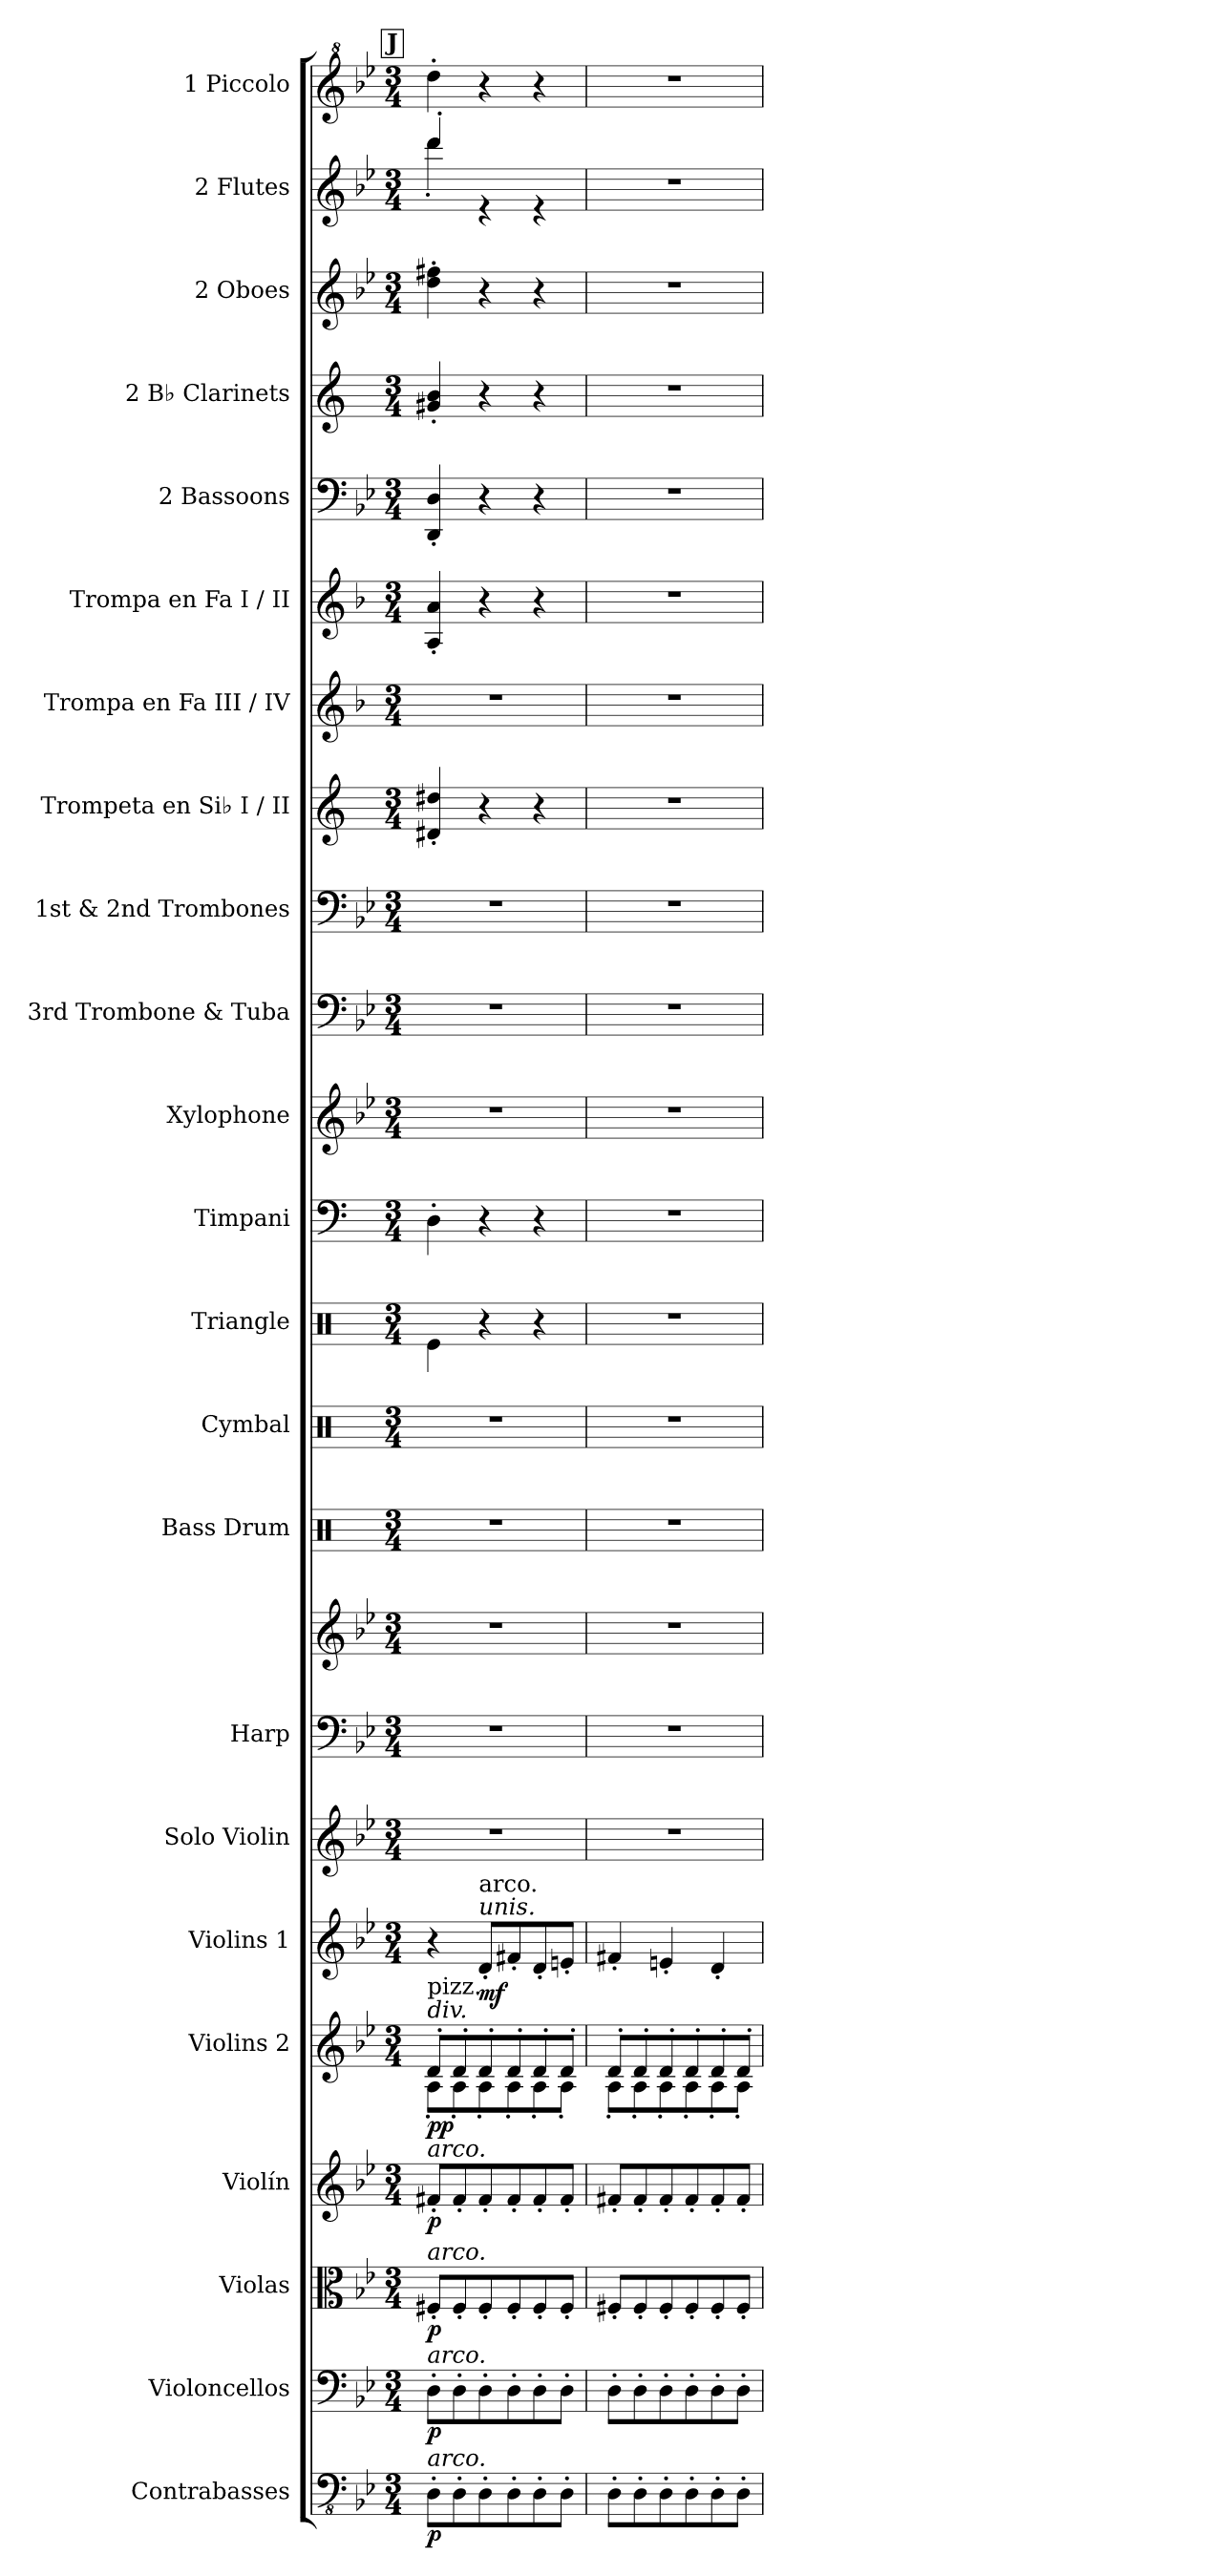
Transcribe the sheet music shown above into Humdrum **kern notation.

**kern	**dynam	**kern	**dynam	**kern	**dynam	**kern	**dynam	**kern	**dynam	**kern	**dynam	**kern	**kern	**kern	**kern	**kern	**kern	**kern	**kern	**kern	**kern	**kern	**kern	**kern	**kern	**kern	**kern	**kern	**kern
*part23	*part23	*part22	*part22	*part21	*part21	*part20	*part20	*part19	*part19	*part18	*part18	*part17	*part16	*part16	*part15	*part14	*part13	*part12	*part11	*part10	*part9	*part8	*part7	*part6	*part5	*part4	*part3	*part2	*part1
*staff24	*staff24	*staff23	*staff23	*staff22	*staff22	*staff21	*staff21	*staff20	*staff20	*staff19	*staff19	*staff18	*staff17	*staff16	*staff15	*staff14	*staff13	*staff12	*staff11	*staff10	*staff9	*staff8	*staff7	*staff6	*staff5	*staff4	*staff3	*staff2	*staff1
*I"Contrabasses	*	*I"Violoncellos	*	*I"Violas	*	*I"Violín	*	*I"Violins 2	*	*I"Violins 1	*	*I"Solo Violin	*I"Harp	*	*I"Bass Drum	*I"Cymbal	*I"Triangle	*I"Timpani	*I"Xylophone	*I"3rd Trombone     &amp; Tuba	*I"1st &amp; 2nd Trombones	*I"Trompeta en Si♭  I / II	*I"Trompa en Fa   III / IV	*I"Trompa en Fa I / II	*I"2 Bassoons	*I"2 B♭ Clarinets	*I"2 Oboes	*I"2 Flutes	*I"1 Piccolo
*I'Cbs.	*	*I'Vlcs.	*	*I'Vlas.	*	*I'Vln.	*	*I'Vlns. 2	*	*I'Vlns. 1	*	*I'S. Vln.	*I'Hrp.	*	*I'B. Dr.	*I'Cym.	*I'Trgl.	*I'Timp.	*I'Xyl.	*I'3rd Trb. &amp; Tba.	*I'1st &amp; 2nd    Trbs.	*I'Tpt. Si♭  I / II	*I'Trmp. Fa   III / IV	*I'Trmp. Fa I / II	*I'2 Bsns.	*I'2 B♭ Cls.	*I'2 Obs.	*I'2 Fls.	*I'1 Picc.
*clefFv4	*	*clefF4	*	*clefC3	*	*clefG2	*	*clefG2	*	*clefG2	*	*clefG2	*clefF4	*clefG2	*clefX	*clefX	*clefX	*clefF4	*clefG2	*clefF4	*clefF4	*clefG2	*clefG2	*clefG2	*clefF4	*clefG2	*clefG2	*clefG2	*clefG^2
*	*	*	*	*	*	*	*	*	*	*	*	*	*	*	*	*	*	*	*ITrd-7c-12	*	*	*ITrd1c2	*ITrd4c7	*ITrd4c7	*	*ITrd1c2	*	*	*ITrd-7c-12
*k[b-e-]	*	*k[b-e-]	*	*k[b-e-]	*	*k[b-e-]	*	*k[b-e-]	*	*k[b-e-]	*	*k[b-e-]	*k[b-e-]	*k[b-e-]	*k[]	*k[]	*k[]	*k[]	*k[b-e-]	*k[b-e-]	*k[b-e-]	*k[b-e-]	*k[b-e-]	*k[b-e-]	*k[b-e-]	*k[b-e-]	*k[b-e-]	*k[b-e-]	*k[b-e-]
*M3/4	*	*M3/4	*	*M3/4	*	*M3/4	*	*M3/4	*	*M3/4	*	*M3/4	*M3/4	*M3/4	*M3/4	*M3/4	*M3/4	*M3/4	*M3/4	*M3/4	*M3/4	*M3/4	*M3/4	*M3/4	*M3/4	*M3/4	*M3/4	*M3/4	*M3/4
!!LO:REH:place=s1:a:B:fs=14:t=J
=289	=289	=289	=289	=289	=289	=289	=289	=289	=289	=289	=289	=289	=289	=289	=289	=289	=289	=289	=289	=289	=289	=289	=289	=289	=289	=289	=289	=289	=289
*	*	*	*	*	*	*	*	*^	*	*	*	*	*	*	*	*	*	*	*	*	*	*	*	*	*	*	*	*^	*
!	!	!	!	!	!	!	!	!LO:TX:a:i:t=div.	!	!	!	!	!	!	!	!	!	!	!	!	!	!	!	!	!	!	!	!	!	!	!
!	!	!	!	!	!	!	!	!LO:TX:a:t=pizz.	!	!	!	!	!	!	!	!	!	!	!	!	!	!	!	!	!	!	!	!	!	!	!
!	!	!	!	!	!	!LO:TX:a:i:t=arco.	!	!	!	!	!	!	!	!	!	!	!	!	!	!	!	!	!	!	!	!	!	!	!	!	!
!	!	!	!	!LO:TX:a:i:t=arco.	!	!	!	!	!	!	!	!	!	!	!	!	!	!	!	!	!	!	!	!	!	!	!	!	!	!	!
!	!	!LO:TX:a:i:t=arco.	!	!	!	!	!	!	!	!	!	!	!	!	!	!	!	!	!	!	!	!	!	!	!	!	!	!	!	!	!
!LO:TX:a:i:t=arco.	!	!	!	!	!	!	!	!	!	!	!	!	!	!	!	!	!	!	!	!	!	!	!	!	!	!	!	!	!	!	!
!	!LO:DY:b	!	!LO:DY:b	!	!LO:DY:b	!	!LO:DY:b	!	!	!LO:DY:b	!	!	!	!	!	!	!	!	!	!	!	!	!	!	!	!	!	!	!	!	!
!	!	!	!	!	!	!	!	!	!	!LO:DY:n=1:b	!	!	!	!	!	!	!	!	!	!	!	!	!	!	!	!	!	!	!	!	!
8DD'\L	p	8D'\L	p	8F#X'/L	p	8f#X'/L	p	8d'/L	8A'\L	p p	4r	.	2.r	2.r	2.r	2.r	2.r	4Re\	4D'\	2.r	2.r	2.r	4c#X/' 4cc#X/'	2.r	4D/' 4d/'	4DD/' 4D/'	4f#X/' 4a/'	4dd\' 4ff#X\'	4ddd'/	4ddd'\	4dddd'\
8DD'\	.	8D'\	.	8F#'/	.	8f#'/	.	8d'/	8A'\	.	.	.	.	.	.	.	.	.	.	.	.	.	.	.	.	.	.	.	.	.	.
!	!	!	!	!	!	!	!	!	!	!	!LO:TX:a:i:t=unis.	!	!	!	!	!	!	!	!	!	!	!	!	!	!	!	!	!	!	!	!
!	!	!	!	!	!	!	!	!	!	!	!LO:TX:a:t=arco.	!	!	!	!	!	!	!	!	!	!	!	!	!	!	!	!	!	!	!	!
!	!	!	!	!	!	!	!	!	!	!	!	!LO:DY:b	!	!	!	!	!	!	!	!	!	!	!	!	!	!	!	!	!	!	!
8DD'\	.	8D'\	.	8F#'/	.	8f#'/	.	8d'/	8A'\	.	8d'/L	mf	.	.	.	.	.	4r	4r	.	.	.	4r	.	4r	4r	4r	4r	4re	2ryy	4r
8DD'\	.	8D'\	.	8F#'/	.	8f#'/	.	8d'/	8A'\	.	8f#X'/	.	.	.	.	.	.	.	.	.	.	.	.	.	.	.	.	.	.	.	.
8DD'\	.	8D'\	.	8F#'/	.	8f#'/	.	8d'/	8A'\	.	8d'/	.	.	.	.	.	.	4r	4r	.	.	.	4r	.	4r	4r	4r	4r	4re	.	4r
8DD'\J	.	8D'\J	.	8F#'/J	.	8f#'/J	.	8d'/J	8A'\J	.	8en'/J	.	.	.	.	.	.	.	.	.	.	.	.	.	.	.	.	.	.	.	.
*	*	*	*	*	*	*	*	*	*	*	*	*	*	*	*	*	*	*	*	*	*	*	*	*	*	*	*	*	*v	*v	*
!!LO:PB:g=z
=290	=290	=290	=290	=290	=290	=290	=290	=290	=290	=290	=290	=290	=290	=290	=290	=290	=290	=290	=290	=290	=290	=290	=290	=290	=290	=290	=290	=290	=290	=290
8DD'\L	.	8D'\L	.	8F#X'/L	.	8f#X'/L	.	8d'/L	8A'\L	.	4f#X'/	.	2.r	2.r	2.r	2.r	2.r	2.r	2.r	2.r	2.r	2.r	2.r	2.r	2.r	2.r	2.r	2.r	2.r	2.r
8DD'\	.	8D'\	.	8F#'/	.	8f#'/	.	8d'/	8A'\	.	.	.	.	.	.	.	.	.	.	.	.	.	.	.	.	.	.	.	.	.
8DD'\	.	8D'\	.	8F#'/	.	8f#'/	.	8d'/	8A'\	.	4en'/	.	.	.	.	.	.	.	.	.	.	.	.	.	.	.	.	.	.	.
8DD'\	.	8D'\	.	8F#'/	.	8f#'/	.	8d'/	8A'\	.	.	.	.	.	.	.	.	.	.	.	.	.	.	.	.	.	.	.	.	.
8DD'\	.	8D'\	.	8F#'/	.	8f#'/	.	8d'/	8A'\	.	4d'/	.	.	.	.	.	.	.	.	.	.	.	.	.	.	.	.	.	.	.
8DD'\J	.	8D'\J	.	8F#'/J	.	8f#'/J	.	8d'/J	8A'\J	.	.	.	.	.	.	.	.	.	.	.	.	.	.	.	.	.	.	.	.	.
*	*	*	*	*	*	*	*	*v	*v	*	*	*	*	*	*	*	*	*	*	*	*	*	*	*	*	*	*	*	*	*
=	=	=	=	=	=	=	=	=	=	=	=	=	=	=	=	=	=	=	=	=	=	=	=	=	=	=	=	=	=
*-	*-	*-	*-	*-	*-	*-	*-	*-	*-	*-	*-	*-	*-	*-	*-	*-	*-	*-	*-	*-	*-	*-	*-	*-	*-	*-	*-	*-	*-
